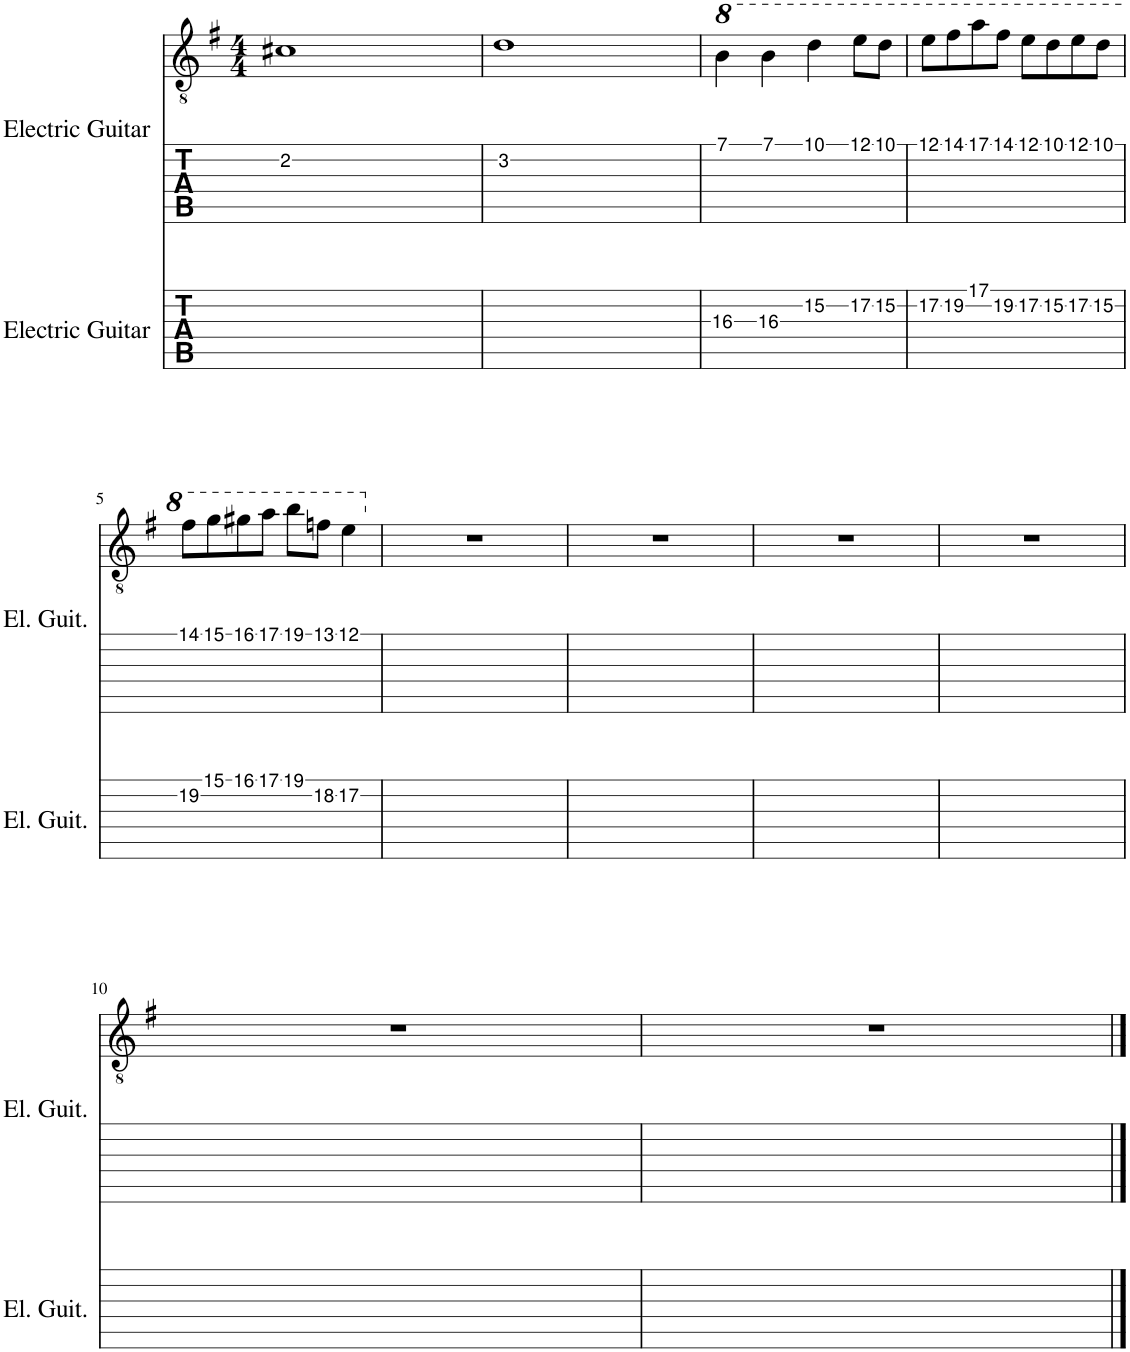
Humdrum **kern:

**kern	**kern	**kern
*part2	*part1	*part1
*staff3	*staff2	*staff1
*I"Electric Guitar	*I"Electric Guitar	*
*I'El. Guit.	*I'El. Guit.	*
*stria6	*stria6	*
*	*	*clefGv2
*k[f#]	*k[f#]	*k[f#]
*M4/4	*M4/4	*M4/4
=1	=1	=1
1r	1c#	1c#X
=2	=2	=2
1r	1d	1d
=3	=3	=3
*	*8va	*
*	*	*8va
4b	4b	4b\
4b	4b	4b\
4dd	4dd	4dd\
8eeL	8eeL	8ee\L
8ddJ	8ddJ	8dd\J
=4	=4	=4
8eeL	8eeL	8ee\L
8ff#J	8ff#J	8ff#\
8aaL	8aaL	8aa\
8ff#J	8ff#J	8ff#\J
8eeL	8eeL	8ee\L
8ddJ	8ddJ	8dd\
8eeL	8eeL	8ee\
8ddJ	8ddJ	8dd\J
!!LO:LB:g=z
=5	=5	=5
8ff#L	8ff#L	8ff#\L
8ggJ	8ggJ	8gg\
8gg#XL	8gg#L	8gg#X\
8aaJ	8aaJ	8aa\J
8bbL	8bbL	8bb\L
8ffnJ	8ffJ	8ffn\J
4ee	4ee	4ee\
=6	=6	=6
*	*X8va	*
*	*	*X8va
1r	1r	1r
=7	=7	=7
1r	1r	1r
=8	=8	=8
1r	1r	1r
=9	=9	=9
1r	1r	1r
!!LO:LB:g=z
=10	=10	=10
1r	1r	1r
=11	=11	=11
1r	1r	1r
==	==	==
*-	*-	*-
